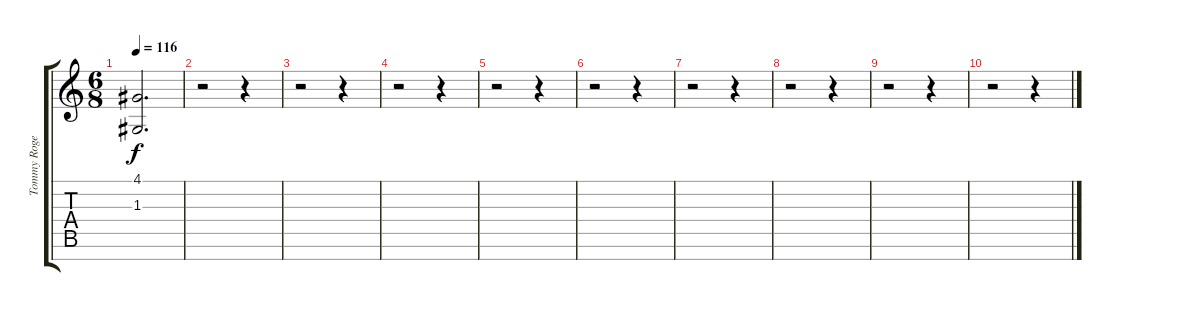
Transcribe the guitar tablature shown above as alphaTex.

\track ("Tommy Rogers" "Tommy Roge") {instrument lead6voice}
\staff {score tabs}
\tuning (E4 B3 G3 D3 A2 E2 B1) {hide}
\ts (6 8)
\tempo 116
\clef g2
\ks c
(4.1{t} 1.3{t}).2{d dy f} |
r.2 r.4 |
r.2 r.4 |
r.2 r.4 |
r.2 r.4 |
r.2 r.4 |
r.2 r.4 |
r.2 r.4 |
r.2 r.4 |
r.2 r.4
